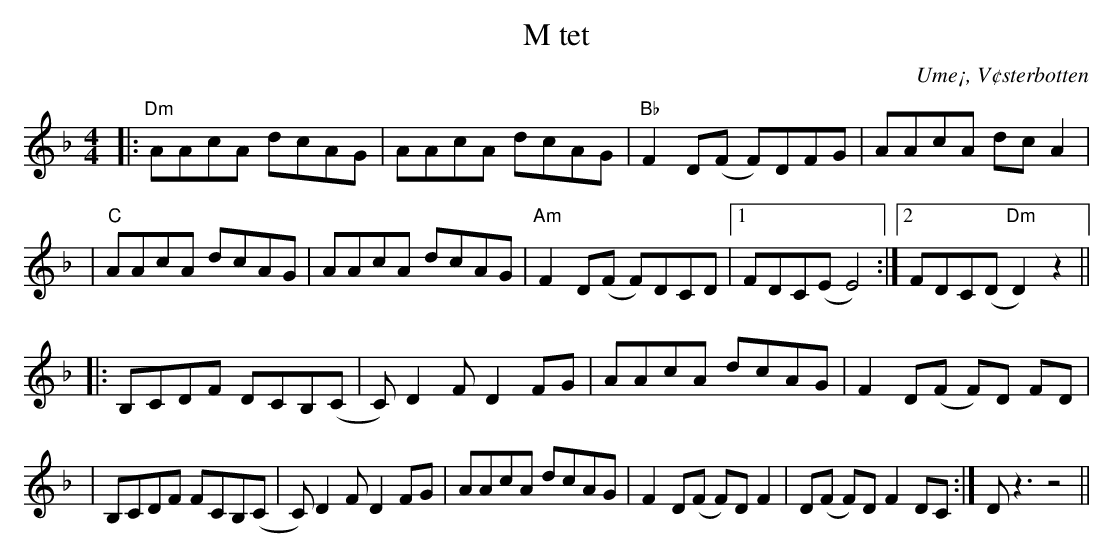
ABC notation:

X:1
T:M tet
O:Ume¡, V¢sterbotten
M:4/4
L:1/8
K:Dm
|: "Dm" AAcA dcAG | AAcA dcAG | "Bb" F2D(F F)DFG | AAcA dcA2 |
|"C" AAcA dcAG | AAcA dcAG |"Am" F2D(F F)DCD |1 FDC(E E4) :|2 FDC(D "Dm"D2)z2 ||
|:B,CDF DCB,(C | C)D2F D2FG | AAcA dcAG | F2 D(F F)D FD |
| B,CDF FCB,(C | C)D2F D2FG | AAcA dcAG | F2D(F F)DF2 |D(F F)D F2 DC:|Dz3 z4 ||
